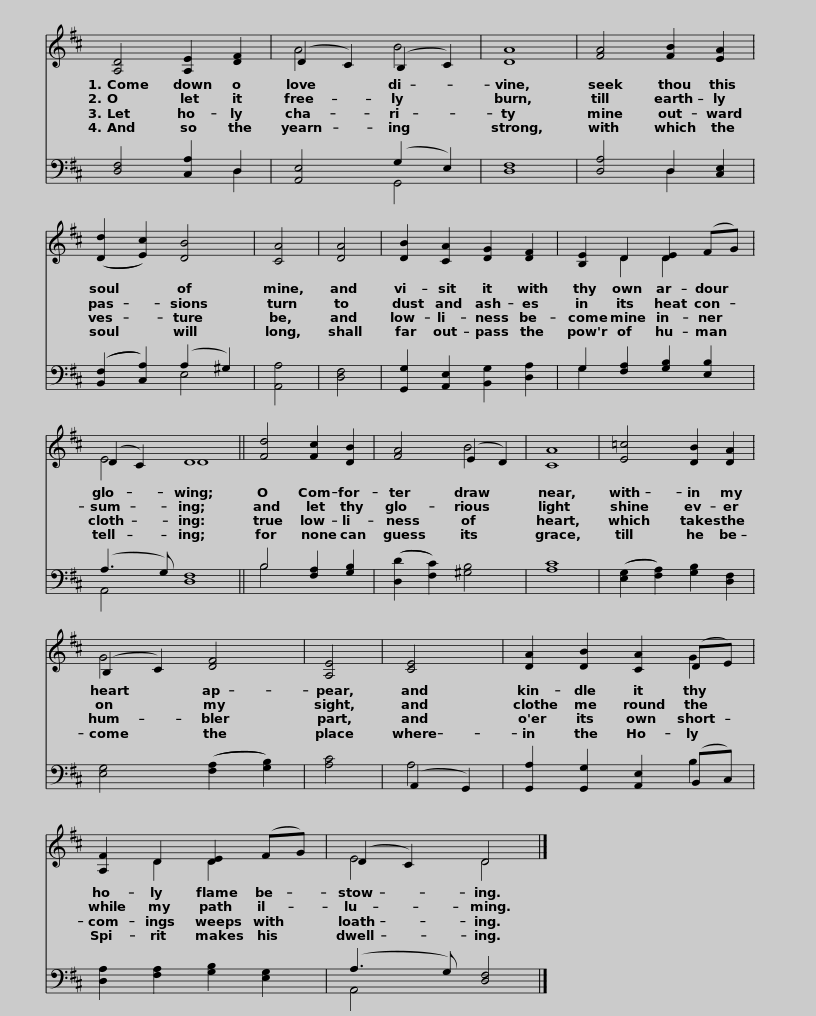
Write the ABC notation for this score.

X:1
%%score ( 1 2 ) ( 3 4 )
L:1/8
M:none
I:linebreak $
K:D
V:1 treble
V:2 treble
V:3 bass
V:4 bass
V:1
 [A,D]4 [A,E]2 [DF]2 | (D2 C2) (B,2 C2) | [DA]8 | [FA]4 [FB]2 [EA]2 | (([Dd]2 [Ec]2)) [DB]4 | %5
 [CA]4 |$ [DA]4 | [DB]2 [CA]2 [DG]2 [DF]2 | [B,E]2 D2 [DE]2 (FG) | (D2 C2) D8 ||$ %10
 [Fd]4 [Fc]2 [DB]2 | [FA]4 (E2 D2) | [CA]8 | [E=c]4 [DB]2 [DA]2 | (B,2 C2) [DF]4 | %15
 [A,E]4 |$ [CE]4 | [DA]2 [DB]2 [CA]2 (DE) | [A,F]2 D2 [DE]2 (FG) | (D2 C2) D4 |] %20
V:2
 x8 | A4 B4 | x8 | x8 | x8 | %5
 x4 |$ x4 | x8 | x2 D2 D2 x2 | E4 D8 ||$ %10
 x8 | x4 B4 | x8 | x8 | G4 x4 | %15
 x4 |$ x4 | x6 G2 | x2 D2 D2 x2 | E4 D4 |] %20
V:3
 [D,F,]4 [C,A,]2 D,2 | [A,,E,]4 (G,2 E,2) | [D,F,]8 | [D,A,]4 D,2 [C,E,]2 | (([B,,F,]2 [C,A,]2)) (A,2 ^G,2) | %5
 [A,,A,]4 |$ [D,F,]4 | [G,,G,]2 [A,,E,]2 [B,,G,]2 [D,A,]2 | G,2 [F,A,]2 [G,B,]2 [E,B,]2 | (A,3 G,) [D,F,]8 ||$ %10
 B,4 [F,A,]2 [G,B,]2 | (([D,D]2 [F,C]2)) [^G,B,]4 | [A,C]8 | (([E,G,]2 [F,A,]2)) [G,B,]2 [D,F,]2 | [E,G,]4 (([F,A,]2 [G,B,]2)) | %15
 [A,C]4 |$ (A,,2 G,,2) | [G,,A,]2 [G,,G,]2 [A,,E,]2 (B,,C,) | [D,A,]2 [F,A,]2 [G,B,]2 [E,G,]2 | (A,3 G,) [D,F,]4 |] %20
V:4
 x6 D,2 | x4 G,,4 | x8 | x4 D,2 x2 | x4 E,4 | %5
 x4 |$ x4 | x8 | G,2 x6 | A,,4 x8 ||$ %10
 B,4 x4 | x8 | x8 | x8 | x8 | %15
 x4 |$ A,4 | x6 B,2 | x8 | A,,4 x4 |] %20
